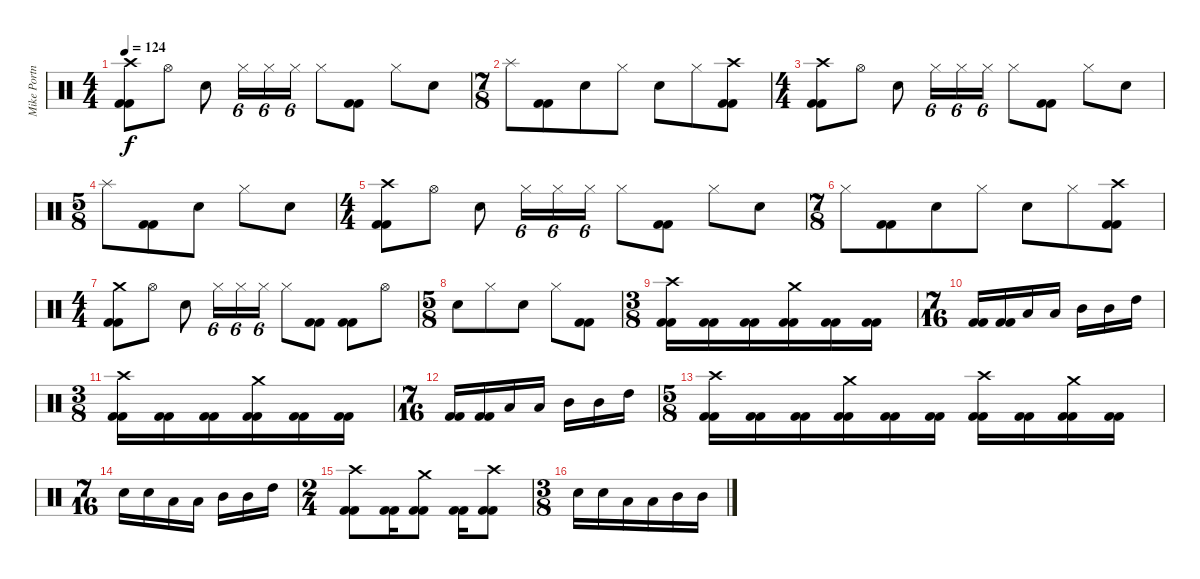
\track ("Mike Portnoy - Drum" "Mike Portn") {instrument percussion}
\staff {score}
\articulation defaults
\ts (4 4)
\tempo 124
\clef neutral
\ks c
("Crash high (hit)" "Kick (hit) 2" "Kick (hit) 2").8{dy f} "Hi-Hat (open)".8 "Snare (hit) 2".8 "Hi-Hat (closed)".16{tu (6 4)} "Hi-Hat (closed)".16{tu (6 4)} "Hi-Hat (closed)".16{tu (6 4)} "Hi-Hat (closed)".8 ("Kick (hit) 2" "Kick (hit) 2").8 "Hi-Hat (closed)".8 "Snare (hit) 2".8 |
\ts (7 8)
"Splash (hit)".8 ("Kick (hit) 2" "Kick (hit) 2").8 "Snare (hit) 2".8 "Hi-Hat (closed)".8 "Snare (hit) 2".8 "Hi-Hat (closed)".8 ("Crash high (hit)" "Kick (hit) 2" "Kick (hit) 2").8 |
\ts (4 4)
("Crash high (hit)" "Kick (hit) 2" "Kick (hit) 2").8 "Hi-Hat (open)".8 "Snare (hit) 2".8 "Hi-Hat (closed)".16{tu (6 4)} "Hi-Hat (closed)".16{tu (6 4)} "Hi-Hat (closed)".16{tu (6 4)} "Hi-Hat (closed)".8 ("Kick (hit) 2" "Kick (hit) 2").8 "Hi-Hat (closed)".8 "Snare (hit) 2".8 |
\ts (5 8)
"Splash (hit)".8 ("Kick (hit) 2" "Kick (hit) 2").8 "Snare (hit) 2".8 "Hi-Hat (closed)".8 "Snare (hit) 2".8 |
\ts (4 4)
("Crash high (hit)" "Kick (hit) 2" "Kick (hit) 2").8 "Hi-Hat (open)".8 "Snare (hit) 2".8 "Hi-Hat (closed)".16{tu (6 4)} "Hi-Hat (closed)".16{tu (6 4)} "Hi-Hat (closed)".16{tu (6 4)} "Hi-Hat (closed)".8 ("Kick (hit) 2" "Kick (hit) 2").8 "Hi-Hat (closed)".8 "Snare (hit) 2".8 |
\ts (7 8)
"Hi-Hat (closed)".8 ("Kick (hit) 2" "Kick (hit) 2").8 "Snare (hit) 2".8 "Hi-Hat (closed)".8 "Snare (hit) 2".8 "Hi-Hat (closed)".8 ("Crash high (hit)" "Kick (hit) 2" "Kick (hit) 2").8 |
\ts (4 4)
("Crash medium (hit)" "Kick (hit) 2" "Kick (hit) 2").8 "Hi-Hat (open)".8 "Snare (hit) 2".8 "Hi-Hat (closed)".16{tu (6 4)} "Hi-Hat (closed)".16{tu (6 4)} "Hi-Hat (closed)".16{tu (6 4)} "Hi-Hat (closed)".8 ("Kick (hit) 2" "Kick (hit) 2").8 ("Kick (hit) 2" "Kick (hit) 2").8 "Hi-Hat (open)".8 |
\ts (5 8)
"Snare (hit) 2".8 "Hi-Hat (closed)".8 "Snare (hit) 2".8 "Hi-Hat (closed)".8 ("Kick (hit) 2" "Kick (hit) 2").8 |
\ts (3 8)
("Crash high (hit)" "Kick (hit) 2" "Kick (hit) 2").16 ("Kick (hit) 2" "Kick (hit) 2").16 ("Kick (hit) 2" "Kick (hit) 2").16 ("Crash medium (hit)" "Kick (hit) 2" "Kick (hit) 2").16 ("Kick (hit) 2" "Kick (hit) 2").16 ("Kick (hit) 2" "Kick (hit) 2").16 |
\ts (7 16)
("Kick (hit) 2" "Kick (hit) 2").16 ("Kick (hit) 2" "Kick (hit) 2").16 "Low Tom (hit)".16 "Low Tom (hit)".16 "Mid Tom (hit)".16 "Mid Tom (hit)".16 "High Tom (hit)".16 |
\ts (3 8)
("Crash high (hit)" "Kick (hit) 2" "Kick (hit) 2").16 ("Kick (hit) 2" "Kick (hit) 2").16 ("Kick (hit) 2" "Kick (hit) 2").16 ("Crash medium (hit)" "Kick (hit) 2" "Kick (hit) 2").16 ("Kick (hit) 2" "Kick (hit) 2").16 ("Kick (hit) 2" "Kick (hit) 2").16 |
\ts (7 16)
("Kick (hit) 2" "Kick (hit) 2").16 ("Kick (hit) 2" "Kick (hit) 2").16 "Low Tom (hit)".16 "Low Tom (hit)".16 "Mid Tom (hit)".16 "Mid Tom (hit)".16 "High Tom (hit)".16 |
\ts (5 8)
("Crash high (hit)" "Kick (hit) 2" "Kick (hit) 2").16 ("Kick (hit) 2" "Kick (hit) 2").16 ("Kick (hit) 2" "Kick (hit) 2").16 ("Crash medium (hit)" "Kick (hit) 2" "Kick (hit) 2").16 ("Kick (hit) 2" "Kick (hit) 2").16 ("Kick (hit) 2" "Kick (hit) 2").16 ("Crash high (hit)" "Kick (hit) 2" "Kick (hit) 2").16 ("Kick (hit) 2" "Kick (hit) 2").16 ("Crash medium (hit)" "Kick (hit) 2" "Kick (hit) 2").16 ("Kick (hit) 2" "Kick (hit) 2").16 |
\ts (7 16)
"Snare (hit) 2".16 "Snare (hit) 2".16 "Low Tom (hit)".16 "Low Tom (hit)".16 "Mid Tom (hit)".16 "Mid Tom (hit)".16 "High Tom (hit)".16 |
\ts (2 4)
("Crash high (hit)" "Kick (hit) 2" "Kick (hit) 2").8 ("Kick (hit) 2" "Kick (hit) 2").16 ("Crash medium (hit)" "Kick (hit) 2" "Kick (hit) 2").8 ("Kick (hit) 2" "Kick (hit) 2").16 ("Crash high (hit)" "Kick (hit) 2" "Kick (hit) 2").8 |
\ts (3 8)
"Snare (hit) 2".16 "Snare (hit) 2".16 "Low Tom (hit)".16 "Low Tom (hit)".16 "Mid Tom (hit)".16 "Mid Tom (hit)".16
